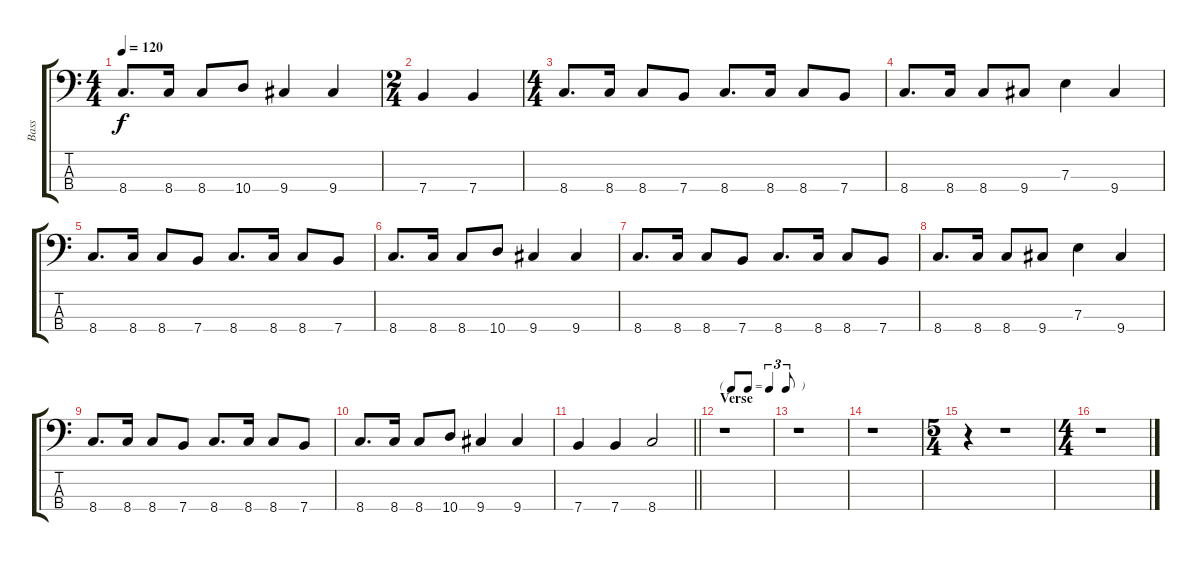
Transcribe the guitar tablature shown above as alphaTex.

\track ("Bass" "Bass") {instrument electricbasspick}
\staff {score tabs}
\tuning (G2 D2 A1 E1) {hide}
\ts (4 4)
\tempo 120
\clef f4
\ks c
8.4.8{d dy f} 8.4.16 8.4.8 10.4.8 9.4.4 9.4.4 |
\ts (2 4)
7.4.4 7.4.4 |
\ts (4 4)
8.4.8{d} 8.4.16 8.4.8 7.4.8 8.4.8{d} 8.4.16 8.4.8 7.4.8 |
8.4.8{d} 8.4.16 8.4.8 9.4.8 7.3.4 9.4.4 |
8.4.8{d} 8.4.16 8.4.8 7.4.8 8.4.8{d} 8.4.16 8.4.8 7.4.8 |
8.4.8{d} 8.4.16 8.4.8 10.4.8 9.4.4 9.4.4 |
8.4.8{d} 8.4.16 8.4.8 7.4.8 8.4.8{d} 8.4.16 8.4.8 7.4.8 |
8.4.8{d} 8.4.16 8.4.8 9.4.8 7.3.4 9.4.4 |
8.4.8{d} 8.4.16 8.4.8 7.4.8 8.4.8{d} 8.4.16 8.4.8 7.4.8 |
8.4.8{d} 8.4.16 8.4.8 10.4.8 9.4.4 9.4.4 |
\barLineRight lightlight
7.4.4 7.4.4 8.4.2 |
\tf triplet8th
\section ("" "Verse")
r.1 |
r.1 |
r.1 |
\ts (5 4)
r.4 r.1 |
\ts (4 4)
r.1
